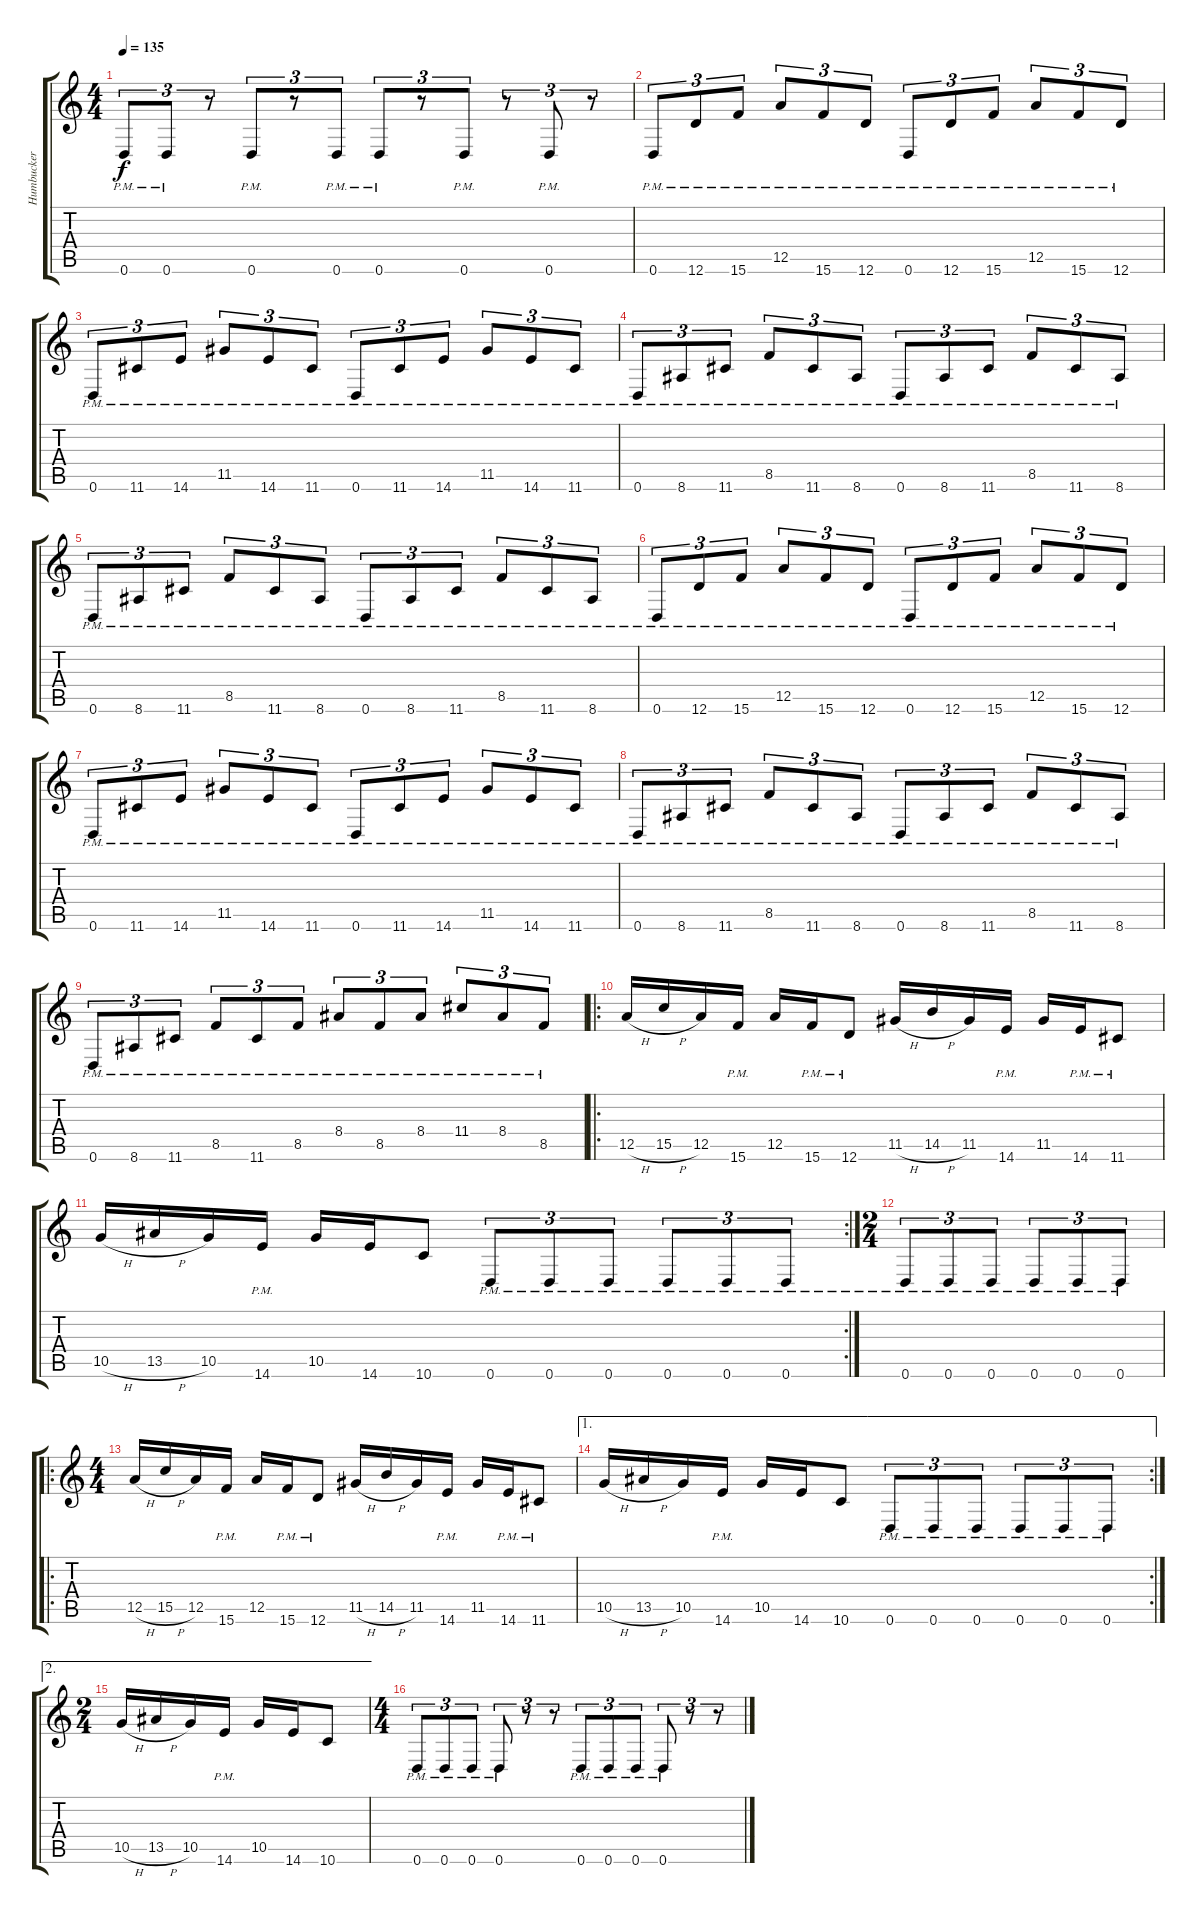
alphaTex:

\track ("Humbucker" "Humbucker") {instrument distortionguitar}
\staff {score tabs}
\tuning (E4 B3 G3 D3 A2 D2) {hide}
\ts (4 4)
\tempo 135
\clef g2
\ks c
0.6{pm}.8{tu (3 2) dy f} 0.6{pm}.8{tu (3 2)} r.8{tu (3 2)} 0.6{pm}.8{tu (3 2)} r.8{tu (3 2)} 0.6{pm}.8{tu (3 2)} 0.6{pm}.8{tu (3 2)} r.8{tu (3 2)} 0.6{pm}.8{tu (3 2)} r.8{tu (3 2)} 0.6{pm}.8{tu (3 2)} r.8{tu (3 2)} |
0.6{pm}.8{tu (3 2)} 12.6{pm}.8{tu (3 2)} 15.6{pm}.8{tu (3 2)} 12.5{pm}.8{tu (3 2)} 15.6{pm}.8{tu (3 2)} 12.6{pm}.8{tu (3 2)} 0.6{pm}.8{tu (3 2)} 12.6{pm}.8{tu (3 2)} 15.6{pm}.8{tu (3 2)} 12.5{pm}.8{tu (3 2)} 15.6{pm}.8{tu (3 2)} 12.6{pm}.8{tu (3 2)} |
0.6{pm}.8{tu (3 2)} 11.6{pm}.8{tu (3 2)} 14.6{pm}.8{tu (3 2)} 11.5{pm}.8{tu (3 2)} 14.6{pm}.8{tu (3 2)} 11.6{pm}.8{tu (3 2)} 0.6{pm}.8{tu (3 2)} 11.6{pm}.8{tu (3 2)} 14.6{pm}.8{tu (3 2)} 11.5{pm}.8{tu (3 2)} 14.6{pm}.8{tu (3 2)} 11.6{pm}.8{tu (3 2)} |
0.6{pm}.8{tu (3 2)} 8.6{pm}.8{tu (3 2)} 11.6{pm}.8{tu (3 2)} 8.5{pm}.8{tu (3 2)} 11.6{pm}.8{tu (3 2)} 8.6{pm}.8{tu (3 2)} 0.6{pm}.8{tu (3 2)} 8.6{pm}.8{tu (3 2)} 11.6{pm}.8{tu (3 2)} 8.5{pm}.8{tu (3 2)} 11.6{pm}.8{tu (3 2)} 8.6{pm}.8{tu (3 2)} |
0.6{pm}.8{tu (3 2)} 8.6{pm}.8{tu (3 2)} 11.6{pm}.8{tu (3 2)} 8.5{pm}.8{tu (3 2)} 11.6{pm}.8{tu (3 2)} 8.6{pm}.8{tu (3 2)} 0.6{pm}.8{tu (3 2)} 8.6{pm}.8{tu (3 2)} 11.6{pm}.8{tu (3 2)} 8.5{pm}.8{tu (3 2)} 11.6{pm}.8{tu (3 2)} 8.6{pm}.8{tu (3 2)} |
0.6{pm}.8{tu (3 2)} 12.6{pm}.8{tu (3 2)} 15.6{pm}.8{tu (3 2)} 12.5{pm}.8{tu (3 2)} 15.6{pm}.8{tu (3 2)} 12.6{pm}.8{tu (3 2)} 0.6{pm}.8{tu (3 2)} 12.6{pm}.8{tu (3 2)} 15.6{pm}.8{tu (3 2)} 12.5{pm}.8{tu (3 2)} 15.6{pm}.8{tu (3 2)} 12.6{pm}.8{tu (3 2)} |
0.6{pm}.8{tu (3 2)} 11.6{pm}.8{tu (3 2)} 14.6{pm}.8{tu (3 2)} 11.5{pm}.8{tu (3 2)} 14.6{pm}.8{tu (3 2)} 11.6{pm}.8{tu (3 2)} 0.6{pm}.8{tu (3 2)} 11.6{pm}.8{tu (3 2)} 14.6{pm}.8{tu (3 2)} 11.5{pm}.8{tu (3 2)} 14.6{pm}.8{tu (3 2)} 11.6{pm}.8{tu (3 2)} |
0.6{pm}.8{tu (3 2)} 8.6{pm}.8{tu (3 2)} 11.6{pm}.8{tu (3 2)} 8.5{pm}.8{tu (3 2)} 11.6{pm}.8{tu (3 2)} 8.6{pm}.8{tu (3 2)} 0.6{pm}.8{tu (3 2)} 8.6{pm}.8{tu (3 2)} 11.6{pm}.8{tu (3 2)} 8.5{pm}.8{tu (3 2)} 11.6{pm}.8{tu (3 2)} 8.6{pm}.8{tu (3 2)} |
0.6{pm}.8{tu (3 2)} 8.6{pm}.8{tu (3 2)} 11.6{pm}.8{tu (3 2)} 8.5{pm}.8{tu (3 2)} 11.6{pm}.8{tu (3 2)} 8.5{pm}.8{tu (3 2)} 8.4{pm}.8{tu (3 2)} 8.5{pm}.8{tu (3 2)} 8.4{pm}.8{tu (3 2)} 11.4{pm}.8{tu (3 2)} 8.4{pm}.8{tu (3 2)} 8.5{pm}.8{tu (3 2)} |
\ro
12.5{h}.16 15.5{h}.16 12.5.16 15.6{pm}.16 12.5.16 15.6{pm}.16 12.6{pm}.8 11.5{h}.16 14.5{h}.16 11.5.16 14.6{pm}.16 11.5.16 14.6{pm}.16 11.6{pm}.8 |
\rc 2
10.5{h}.16 13.5{h}.16 10.5.16 14.6{pm}.16 10.5.16 14.6.16 10.6.8 0.6{pm}.8{tu (3 2)} 0.6{pm}.8{tu (3 2)} 0.6{pm}.8{tu (3 2)} 0.6{pm}.8{tu (3 2)} 0.6{pm}.8{tu (3 2)} 0.6{pm}.8{tu (3 2)} |
\ts (2 4)
0.6{pm}.8{tu (3 2)} 0.6{pm}.8{tu (3 2)} 0.6{pm}.8{tu (3 2)} 0.6{pm}.8{tu (3 2)} 0.6{pm}.8{tu (3 2)} 0.6{pm}.8{tu (3 2)} |
\ro
\ts (4 4)
12.5{h}.16 15.5{h}.16 12.5.16 15.6{pm}.16 12.5.16 15.6{pm}.16 12.6{pm}.8 11.5{h}.16 14.5{h}.16 11.5.16 14.6{pm}.16 11.5.16 14.6{pm}.16 11.6{pm}.8 |
\ae 1
\rc 2
10.5{h}.16 13.5{h}.16 10.5.16 14.6{pm}.16 10.5.16 14.6.16 10.6.8 0.6{pm}.8{tu (3 2)} 0.6{pm}.8{tu (3 2)} 0.6{pm}.8{tu (3 2)} 0.6{pm}.8{tu (3 2)} 0.6{pm}.8{tu (3 2)} 0.6{pm}.8{tu (3 2)} |
\ae 2
\ts (2 4)
10.5{h}.16 13.5{h}.16 10.5.16 14.6{pm}.16 10.5.16 14.6.16 10.6.8 |
\ts (4 4)
0.6{pm}.8{tu (3 2)} 0.6{pm}.8{tu (3 2)} 0.6{pm}.8{tu (3 2)} 0.6{pm}.8{tu (3 2)} r.8{tu (3 2)} r.8{tu (3 2)} 0.6{pm}.8{tu (3 2)} 0.6{pm}.8{tu (3 2)} 0.6{pm}.8{tu (3 2)} 0.6{pm}.8{tu (3 2)} r.8{tu (3 2)} r.8{tu (3 2)}
